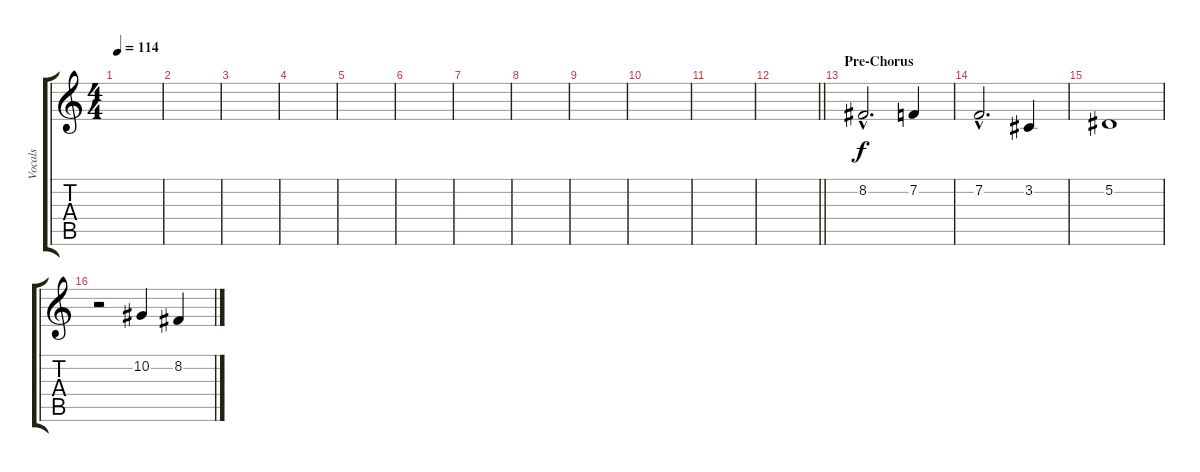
\track ("Vocals" "Vocals") {instrument choiraahs}
\staff {score tabs}
\tuning (Eb4 Bb3 Gb3 Db3 Ab2 Eb2) {hide}
\ts (4 4)
\tempo 114
\clef g2
\ks c
|
|
|
|
|
|
|
|
|
|
|
\barLineRight lightlight
|
\section ("" "Pre-Chorus")
8.2{hac}.2{d} 7.2.4 |
7.2{hac}.2{d} 3.2.4 |
5.2.1 |
r.2 10.2.4 8.2.4
